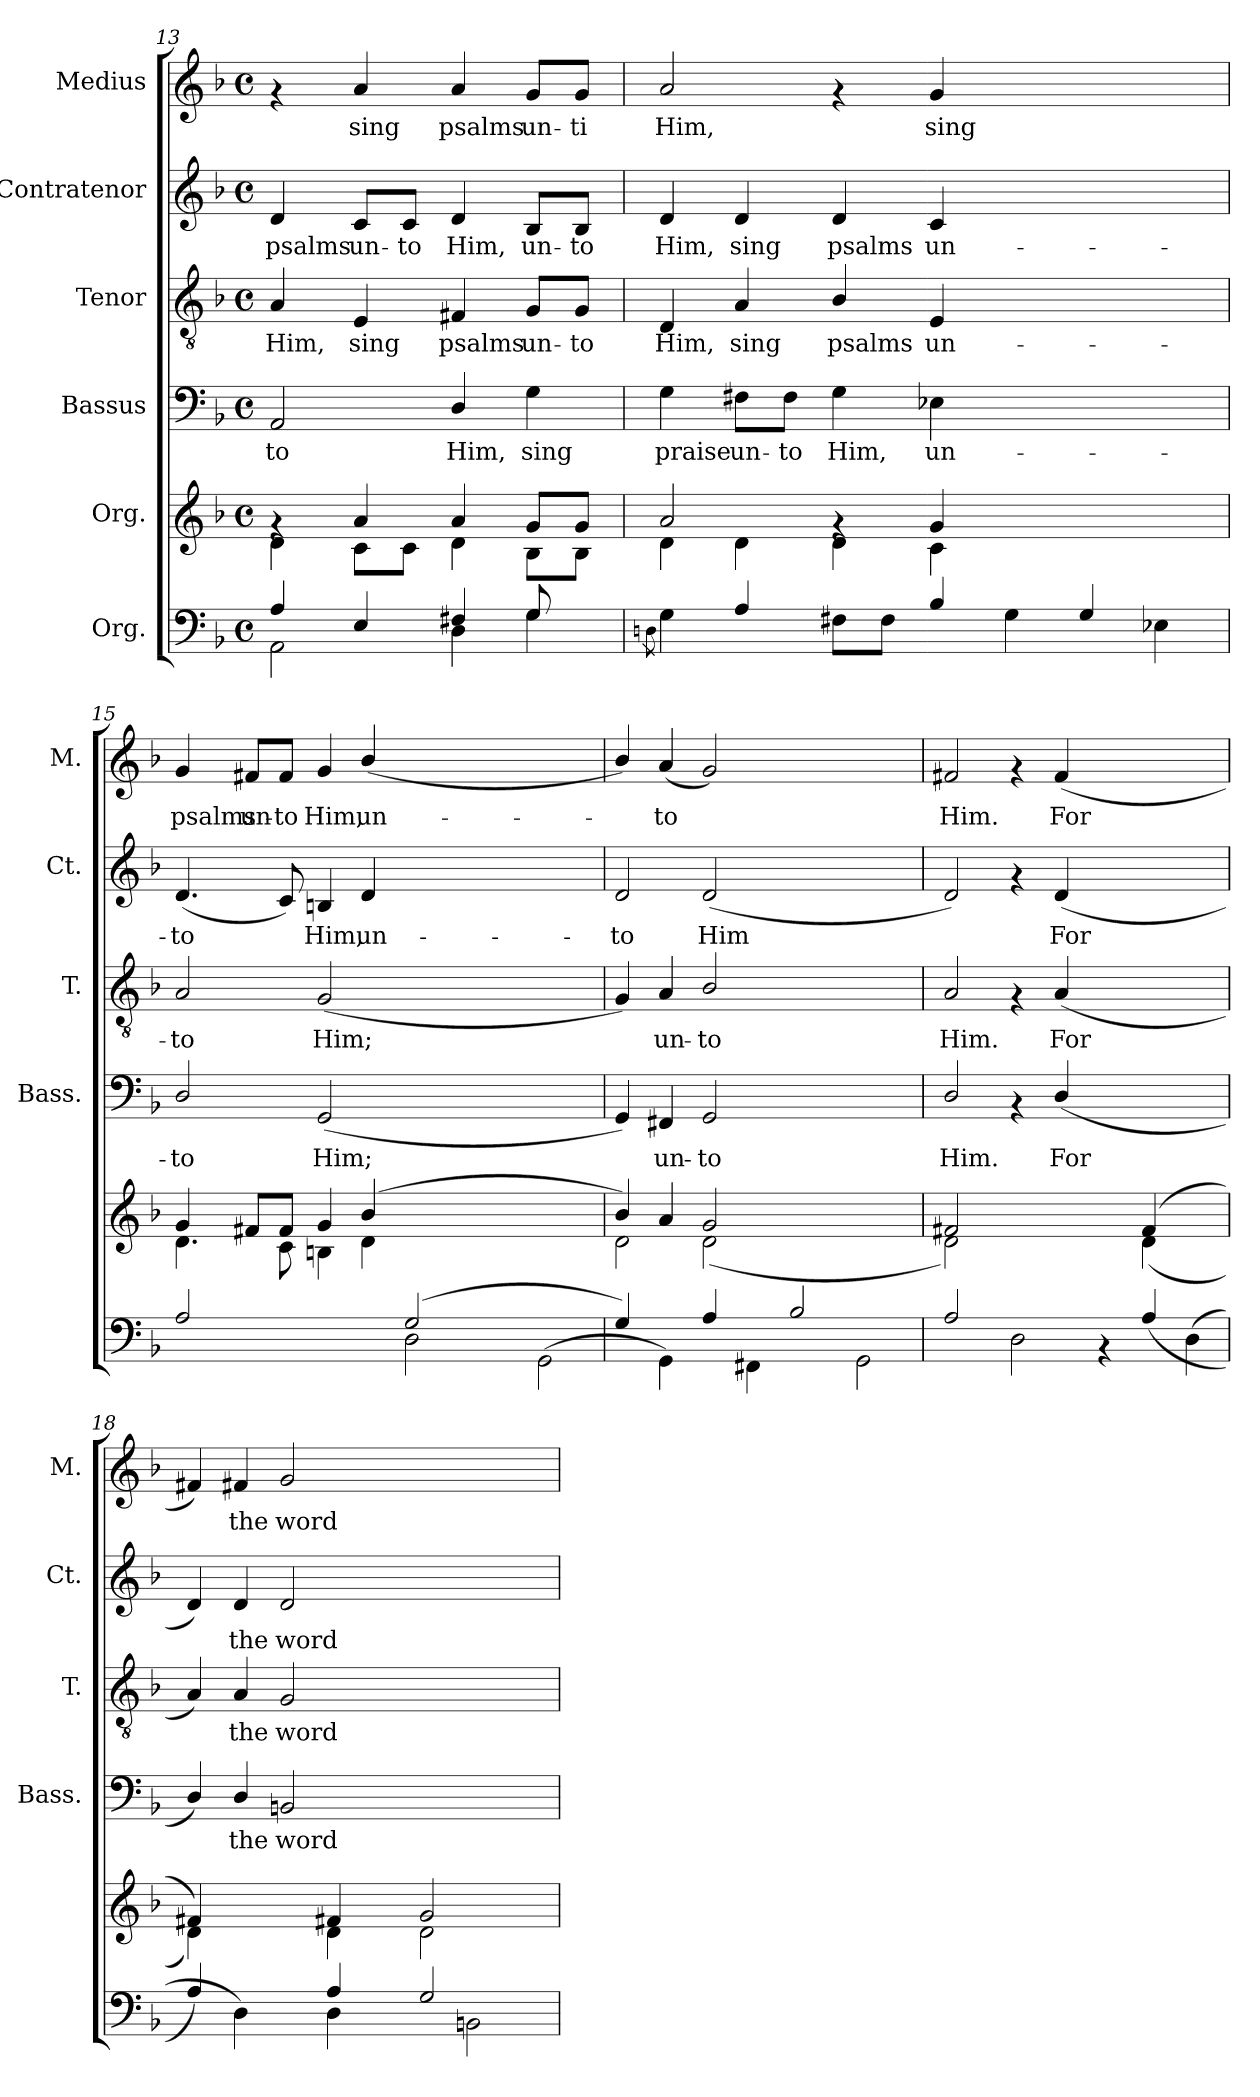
**kern	**kern	**kern	**text	**kern	**text	**kern	**text	**kern	**text
*part6	*part5	*part4	*part4	*part3	*part3	*part2	*part2	*part1	*part1
*staff6	*staff5	*staff4	*staff4	*staff3	*staff3	*staff2	*staff2	*staff1	*staff1
*I"Org.	*I"Org.	*I"Bassus	*	*I"Tenor	*	*I"Contratenor	*	*I"Medius	*
*	*	*I'Bass.	*	*I'T.	*	*I'Ct.	*	*I'M.	*
*clefF4	*clefG2	*clefF4	*	*clefGv2	*	*clefG2	*	*clefG2	*
*k[b-]	*k[b-]	*k[b-]	*	*k[b-]	*	*k[b-]	*	*k[b-]	*
*F:	*F:	*F:	*	*F:	*	*F:	*	*F:	*
*M4/4	*M4/4	*M4/4	*	*M4/4	*	*M4/4	*	*M4/4	*
*met(c)	*met(c)	*met(c)	*	*met(c)	*	*met(c)	*	*met(c)	*
=13	=13	=13	=13	=13	=13	=13	=13	=13	=13
*^	*^	*	*	*	*	*	*	*	*
!	!	!	!	!	!LO:LY:b	!	!LO:LY:b	!	!LO:LY:b	!	!
4A/	2AA\	4rf	4d\	2AA/	-to	4A/	Him,	4d/	psalms	4rf	.
!	!	!	!	!	!	!	!LO:LY:b	!	!LO:LY:b	!	!LO:LY:b
4E/	.	4a/	8c\L	.	.	4E/	sing	8c/L	un-	4a/	sing
!	!	!	!	!	!	!	!	!	!LO:LY:b	!	!
.	.	.	8c\J	.	.	.	.	8c/J	-to	.	.
!	!	!	!	!	!LO:LY:b	!	!LO:LY:b	!	!LO:LY:b	!	!LO:LY:b
4F#X/	4D\	4a/	4d\	4D/	Him,	4F#X/	psalms	4d/	Him,	4a/	psalms
!	!	!	!	!	!LO:LY:b	!	!LO:LY:b	!	!LO:LY:b	!	!LO:LY:b
8G/	4G\	8g/L	8B-\L	4G\	sing	8G/L	un-	8B-/L	un-	8g/L	un-
!	!	!	!	!	!	!	!LO:LY:b	!	!LO:LY:b	!	!LO:LY:b
8ryy	.	8g/J	8B-\J	.	.	8G/J	-to	8B-/J	-to	8g/J	-ti
=14	=14	=14	=14	=14	=14	=14	=14	=14	=14	=14	=14
.	8qDn\	.	.	.	.	.	.	.	.	.	.
!	!	!	!	!	!LO:LY:b	!	!LO:LY:b	!	!LO:LY:b	!	!LO:LY:b
4G\	1ryy	2a/	4d\	4G\	praise	4D/	Him,	4d/	Him,	2a/	Him,
!	!	!	!	!	!LO:LY:b	!	!LO:LY:b	!	!LO:LY:b	!	!
4A/	.	.	4d\	8F#X\L	un-	4A/	sing	4d/	sing	.	.
!	!	!	!	!	!LO:LY:b	!	!	!	!	!	!
.	.	.	.	8F#\J	-to	.	.	.	.	.	.
!	!	!	!	!	!LO:LY:b	!	!LO:LY:b	!	!LO:LY:b	!	!
8F#X\L	.	4rf	4d\	4G\	Him,	4B-/	psalms	4d/	psalms	4rf	.
8F#\J	.	.	.	.	.	.	.	.	.	.	.
!	!	!	!	!	!LO:LY:b	!	!LO:LY:b	!	!LO:LY:b	!	!LO:LY:b
4B-/	.	4g/	4c\	4E-X\	un-	4E/	un-	4c/	un-	4g/	sing
4G\	2ryy	2.ryy	2.ryy	2.ryy	.	2.ryy	.	2.ryy	.	2.ryy	.
4G/	.	.	.	.	.	.	.	.	.	.	.
4ryy	4E-X\	.	.	.	.	.	.	.	.	.	.
!!LO:LB:g=z
=15	=15	=15	=15	=15	=15	=15	=15	=15	=15	=15	=15
!	!	!	!	!	!LO:LY:b	!	!LO:LY:b	!	!LO:LY:b	!	!LO:LY:b
2A/	2ryy	4g/	4.d\	2D/	-to	2A/	-to	(<4.d/	-to	4g/	psalms
!	!	!	!	!	!	!	!	!	!	!	!LO:LY:b
.	.	8f#X/L	.	.	.	.	.	.	.	8f#X/L	un-
!	!	!	!	!	!	!	!	!	!	!	!LO:LY:b
.	.	8f#/J	8c\	.	.	.	.	8c/)	.	8f#/J	-to
!	!	!	!	!	!LO:LY:b	!	!LO:LY:b	!	!LO:LY:b	!	!LO:LY:b
2ryy	2ryy	4g/	4Bn\	(<2GG/	Him;	(<2G/	Him;	4Bn/	Him,	4g/	Him,
!	!	!	!	!	!	!	!	!	!LO:LY:b	!	!LO:LY:b
.	.	(>4b-/	4d\	.	.	.	.	4d/	un-	(<4b-/	un-
(>2G/	2D\	1.ryy	1.ryy	1.ryy	.	1.ryy	.	1.ryy	.	1.ryy	.
1ryy	2ryy	.	.	.	.	.	.	.	.	.	.
.	(<2GG\	.	.	.	.	.	.	.	.	.	.
=16	=16	=16	=16	=16	=16	=16	=16	=16	=16	=16	=16
!	!	!	!	!	!	!	!	!	!LO:LY:b	!	!
4G/)	4ryy	4b-/)	2d\	4GG/)	.	4G/)	.	2d/	-to	4b-/)	.
!	!	!	!	!	!LO:LY:b	!	!LO:LY:b	!	!	!	!LO:LY:b
4ryy	4GG\)	4a/	.	4FF#X/	un-	4A/	un-	.	.	(<4a/	-to
!	!	!	!	!	!LO:LY:b	!	!LO:LY:b	!	!LO:LY:b	!	!
4A/	4ryy	2g/	(<2d\	2GG/	-to	2B-/	-to	(<2d/	Him	2g/)	.
4ryy	4FF#X\	.	.	.	.	.	.	.	.	.	.
2B-/	2ryy	1ryy	1ryy	1ryy	.	1ryy	.	1ryy	.	1ryy	.
2ryy	2GG\	.	.	.	.	.	.	.	.	.	.
=17	=17	=17	=17	=17	=17	=17	=17	=17	=17	=17	=17
!	!	!	!	!	!LO:LY:b	!	!LO:LY:b	!	!	!	!LO:LY:b
2A/	2ryy	2f#X/	2d\)	2D/	Him.	2A/	Him.	2d/)	.	2f#X/	Him.
2ryy	2D\	2ryy	2ryy	4rAA	.	4rF	.	4rf	.	4rf	.
!	!	!	!	!	!LO:LY:b	!	!LO:LY:b	!	!LO:LY:b	!	!LO:LY:b
.	.	.	.	(<4D/	For	(<4A/	For	(<4d/	For	(<4f#/	For
4ryy	4rAA	4ryy	4ryy	2.ryy	.	2.ryy	.	2.ryy	.	2.ryy	.
(>4A/	4ryy	(>4f#/	(<4d\	.	.	.	.	.	.	.	.
4ryy	(<4D\	4ryy	4ryy	.	.	.	.	.	.	.	.
=18	=18	=18	=18	=18	=18	=18	=18	=18	=18	=18	=18
4A/)	4ryy	4f#/)	4d\)	4D/)	.	4A/)	.	4d/)	.	4f#/)	.
!	!	!	!	!	!LO:LY:b	!	!LO:LY:b	!	!LO:LY:b	!	!LO:LY:b
4ryy	4D\)	4ryy	4ryy	4D/	the	4A/	the	4d/	the	4f#X/	the
!	!	!	!	!	!LO:LY:b	!	!LO:LY:b	!	!LO:LY:b	!	!LO:LY:b
4ryy	4ryy	4ryy	4ryy	2BBn/	word	2G/	word	2d/	word	2g/	word
4A/	4D\	4f#X/	4d\	.	.	.	.	.	.	.	.
4ryy	2ryy	4ryy	4ryy	1ryy	.	1ryy	.	1ryy	.	1ryy	.
2G/	.	2g/	2d\	.	.	.	.	.	.	.	.
.	2BBn\	.	.	.	.	.	.	.	.	.	.
4ryy	.	4ryy	4ryy	.	.	.	.	.	.	.	.
*v	*v	*	*	*	*	*	*	*	*	*	*
*	*v	*v	*	*	*	*	*	*	*	*
=	=	=	=	=	=	=	=	=	=
*-	*-	*-	*-	*-	*-	*-	*-	*-	*-
